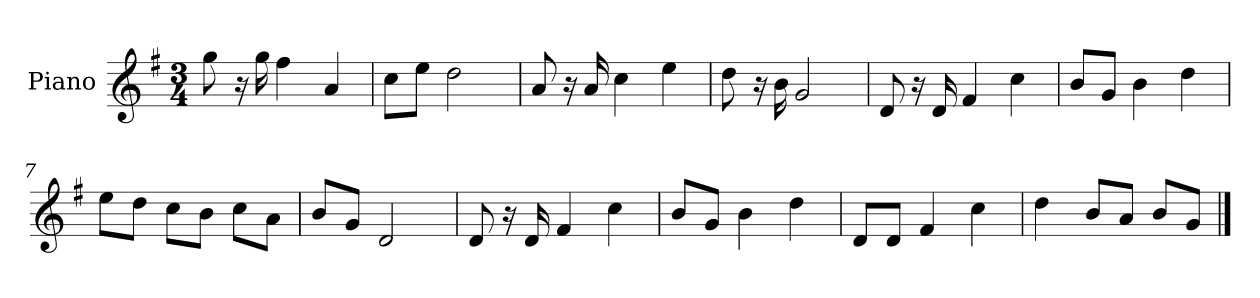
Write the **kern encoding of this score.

**kern
*part1
*staff1
*I"Piano
*I'P-no
*clefG2
*k[f#]
*M3/4
*MM183
=1
8gg\
16r
16gg\
4ff#\
4a/
=2
8cc\L
8ee\J
2dd\
=3
8a/
16r
16a/
4cc\
4ee\
=4
8dd\
16r
16b\
2g/
=5
8d/
16r
16d/
4f#/
4cc\
=6
8b/L
8g/J
4b\
4dd\
=7
8ee\L
8dd\J
8cc\L
8b\J
8cc\L
8a\J
!!LO:LB:g=z
=8
8b/L
8g/J
2d/
=9
8d/
16r
16d/
4f#/
4cc\
=10
8b/L
8g/J
4b\
4dd\
=11
8d/L
8d/J
4f#/
4cc\
=12
4dd\
8b/L
8a/J
8b/L
8g/J
==
*-
